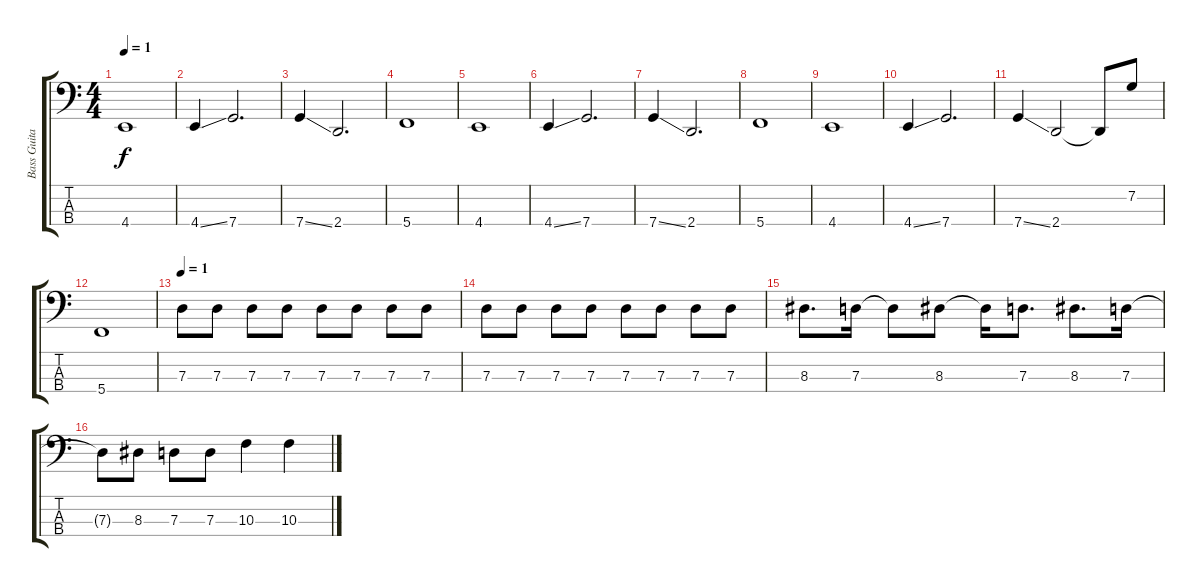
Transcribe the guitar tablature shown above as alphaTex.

\track ("Bass Guitar" "Bass Guita") {instrument electricbassfinger}
\staff {score tabs}
\tuning (F2 C2 G1 C1) {hide}
\ts (4 4)
\tempo 1
\clef f4
\ks c
4.4.1{dy f} |
4.4{ss}.4 7.4.2{d} |
7.4{ss}.4 2.4.2{d} |
5.4.1 |
4.4.1 |
4.4{ss}.4 7.4.2{d} |
7.4{ss}.4 2.4.2{d} |
5.4.1 |
4.4.1 |
4.4{ss}.4 7.4.2{d} |
7.4{ss}.4 2.4.2 2.4{t}.8 7.2.8 |
5.4.1 |
\tempo 1
7.3.8 7.3.8 7.3.8 7.3.8 7.3.8 7.3.8 7.3.8 7.3.8 |
7.3.8 7.3.8 7.3.8 7.3.8 7.3.8 7.3.8 7.3.8 7.3.8 |
8.3.8{d} 7.3.16 7.3{t}.8 8.3.8 8.3{t}.16 7.3.8{d} 8.3.8{d} 7.3.16 |
7.3{t}.8 8.3.8 7.3.8 7.3.8 10.3.4 10.3.4
